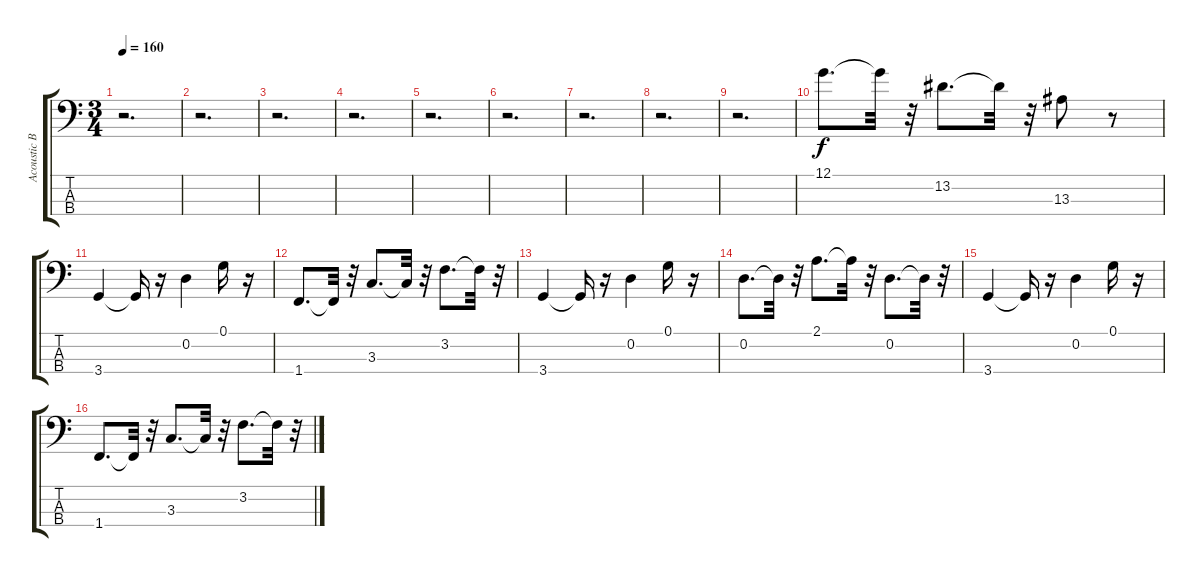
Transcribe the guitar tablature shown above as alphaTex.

\track ("Acoustic Bass" "Acoustic B") {instrument acousticbass}
\staff {score tabs}
\tuning (G2 D2 A1 E1) {hide}
\ts (3 4)
\tempo 160
\clef f4
\ks c
r.2{d dy f} |
r.2{d} |
r.2{d} |
r.2{d} |
r.2{d} |
r.2{d} |
r.2{d} |
r.2{d} |
r.2{d} |
12.1.8{d} 12.1{t}.32 r.32 13.2.8{d} 13.2{t}.32 r.32 13.3.8 r.8 |
3.4.4 3.4{t}.16 r.16 0.2.4 0.1.16 r.16 |
1.4.8{d} 1.4{t}.32 r.32 3.3.8{d} 3.3{t}.32 r.32 3.2.8{d} 3.2{t}.32 r.32 |
3.4.4 3.4{t}.16 r.16 0.2.4 0.1.16 r.16 |
0.2.8{d} 0.2{t}.32 r.32 2.1.8{d} 2.1{t}.32 r.32 0.2.8{d} 0.2{t}.32 r.32 |
3.4.4 3.4{t}.16 r.16 0.2.4 0.1.16 r.16 |
1.4.8{d} 1.4{t}.32 r.32 3.3.8{d} 3.3{t}.32 r.32 3.2.8{d} 3.2{t}.32 r.32
